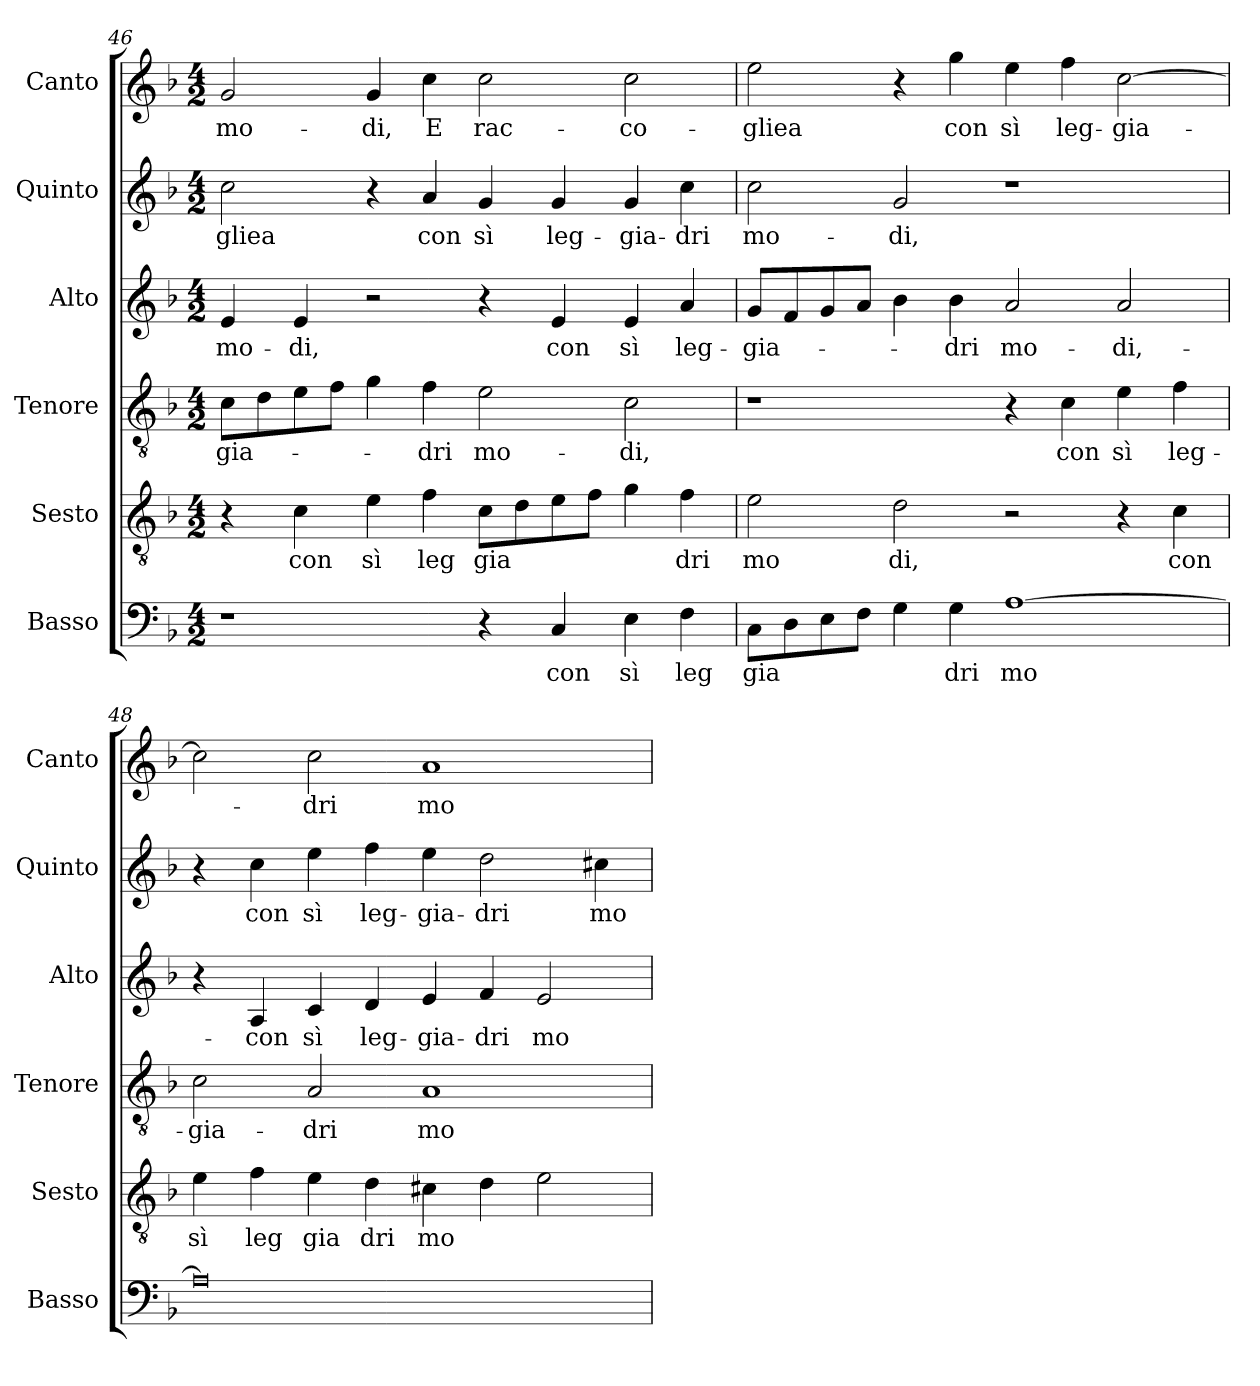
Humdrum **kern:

**kern	**text	**kern	**text	**kern	**text	**kern	**text	**kern	**text	**kern	**text
*part6	*part6	*part5	*part5	*part4	*part4	*part3	*part3	*part2	*part2	*part1	*part1
*staff6	*staff6	*staff5	*staff5	*staff4	*staff4	*staff3	*staff3	*staff2	*staff2	*staff1	*staff1
*I"Basso	*	*I"Sesto	*	*I"Tenore	*	*I"Alto	*	*I"Quinto	*	*I"Canto	*
*I'Basso	*	*I'Sesto	*	*I'Tenore	*	*I'Alto	*	*I'Quinto	*	*I'Canto	*
!!LO:PB:g=z
*clefF4	*	*clefGv2	*	*clefGv2	*	*clefG2	*	*clefG2	*	*clefG2	*
*k[b-]	*	*k[b-]	*	*k[b-]	*	*k[b-]	*	*k[b-]	*	*k[b-]	*
*F:	*	*F:	*	*F:	*	*F:	*	*F:	*	*F:	*
*M4/2	*	*M4/2	*	*M4/2	*	*M4/2	*	*M4/2	*	*M4/2	*
=46	=46	=46	=46	=46	=46	=46	=46	=46	=46	=46	=46
!	!	!	!	!	!LO:LY:b	!	!LO:LY:b:cj	!	!LO:LY:b:cj	!	!LO:LY:b:cj
1r	.	4r	.	8c\L	gia-	4e/	mo-	2cc\	-gliea	2g/	mo-
.	.	.	.	8d\	.	.	.	.	.	.	.
!	!	!	!LO:LY:b:cj	!	!	!	!LO:LY:b:cj	!	!	!	!
.	.	4c\	con	8e\	.	4e/	-di,	.	.	.	.
.	.	.	.	8f\J	.	.	.	.	.	.	.
!	!	!	!LO:LY:b:cj	!	!	!	!	!	!	!	!LO:LY:b:cj
.	.	4e\	sì	4g\	.	2r	.	4r	.	4g/	-di,
!	!	!	!LO:LY:b:cj	!	!LO:LY:b:cj	!	!	!	!LO:LY:b:cj	!	!LO:LY:b:cj
.	.	4f\	leg	4f\	-dri	.	.	4a/	con	4cc\	E
!	!	!	!LO:LY:b	!	!LO:LY:b:cj	!	!	!	!LO:LY:b:cj	!	!LO:LY:b:cj
4r	.	8c\L	gia	2e\	mo-	4r	.	4g/	sì	2cc\	rac-
.	.	8d\	.	.	.	.	.	.	.	.	.
!	!LO:LY:b:cj	!	!	!	!	!	!LO:LY:b:cj	!	!LO:LY:b:cj	!	!
4C/	con	8e\	.	.	.	4e/	con	4g/	leg-	.	.
.	.	8f\J	.	.	.	.	.	.	.	.	.
!	!LO:LY:b:cj	!	!	!	!LO:LY:b:cj	!	!LO:LY:b:cj	!	!LO:LY:b:cj	!	!LO:LY:b:cj
4E\	sì	4g\	.	2c\	-di,	4e/	sì	4g/	-gia-	2cc\	-co-
!	!LO:LY:b:cj	!	!LO:LY:b:cj	!	!	!	!LO:LY:b:cj	!	!LO:LY:b:cj	!	!
4F\	leg	4f\	dri	.	.	4a/	leg-	4cc\	-dri	.	.
=47	=47	=47	=47	=47	=47	=47	=47	=47	=47	=47	=47
!	!LO:LY:b	!	!LO:LY:b:cj	!	!	!	!LO:LY:b	!	!LO:LY:b:cj	!	!LO:LY:b:cj
8C\L	gia	2e\	mo	1r	.	8g/L	-gia-	2cc\	mo-	2ee\	-gliea
8D\	.	.	.	.	.	8f/	.	.	.	.	.
8E\	.	.	.	.	.	8g/	.	.	.	.	.
8F\J	.	.	.	.	.	8a/J	.	.	.	.	.
!	!	!	!LO:LY:b:cj	!	!	!	!	!	!LO:LY:b:cj	!	!
4G\	.	2d\	di,	.	.	4b-\	.	2g/	-di,	4r	.
!	!LO:LY:b:cj	!	!	!	!	!	!LO:LY:b:cj	!	!	!	!LO:LY:b:cj
4G\	dri	.	.	.	.	4b-\	-dri	.	.	4gg\	con
!	!LO:LY:b:cj	!	!	!	!	!	!LO:LY:b:cj	!	!	!	!LO:LY:b:cj
[>1A	mo	2r	.	4r	.	2a/	mo-	1r	.	4ee\	sì
!	!	!	!	!	!LO:LY:b:cj	!	!	!	!	!	!LO:LY:b:cj
.	.	.	.	4c\	con	.	.	.	.	4ff\	leg-
!	!	!	!	!	!LO:LY:b:cj	!	!LO:LY:b:cj	!	!	!	!LO:LY:b
.	.	4r	.	4e\	sì	2a/	-di,-	.	.	[>2cc\	-gia-
!	!	!	!LO:LY:b:cj	!	!LO:LY:b:cj	!	!	!	!	!	!
.	.	4c\	con	4f\	leg-	.	.	.	.	.	.
=48	=48	=48	=48	=48	=48	=48	=48	=48	=48	=48	=48
!	!	!	!LO:LY:b:cj	!	!LO:LY:b:cj	!	!	!	!	!	!
0A]	.	4e\	sì	2c\	-gia-	4r	.	4r	.	2cc\]	.
!	!	!	!LO:LY:b:cj	!	!	!	!LO:LY:b:cj	!	!LO:LY:b:cj	!	!
.	.	4f\	leg	.	.	4A/	-con	4cc\	con	.	.
!	!	!	!LO:LY:b:cj	!	!LO:LY:b:cj	!	!LO:LY:b:cj	!	!LO:LY:b:cj	!	!LO:LY:b:cj
.	.	4e\	gia	2A/	-dri	4c/	sì	4ee\	sì	2cc\	-dri
!	!	!	!LO:LY:b:cj	!	!	!	!LO:LY:b:cj	!	!LO:LY:b:cj	!	!
.	.	4d\	dri	.	.	4d/	leg-	4ff\	leg-	.	.
!	!	!	!LO:LY:b	!	!LO:LY:b:cj	!	!LO:LY:b:cj	!	!LO:LY:b:cj	!	!LO:LY:b:cj
.	.	4c#X\	mo	1A	mo-	4e/	-gia-	4ee\	-gia-	1a	mo-
!	!	!	!	!	!	!	!LO:LY:b:cj	!	!LO:LY:b:cj	!	!
.	.	4d\	.	.	.	4f/	-dri	2dd\	-dri	.	.
!	!	!	!	!	!	!	!LO:LY:b:cj	!	!	!	!
.	.	2e\	.	.	.	2e/	mo-	.	.	.	.
!	!	!	!	!	!	!	!	!	!LO:LY:b:cj	!	!
.	.	.	.	.	.	.	.	4cc#X\	mo-	.	.
=	=	=	=	=	=	=	=	=	=	=	=
*-	*-	*-	*-	*-	*-	*-	*-	*-	*-	*-	*-
